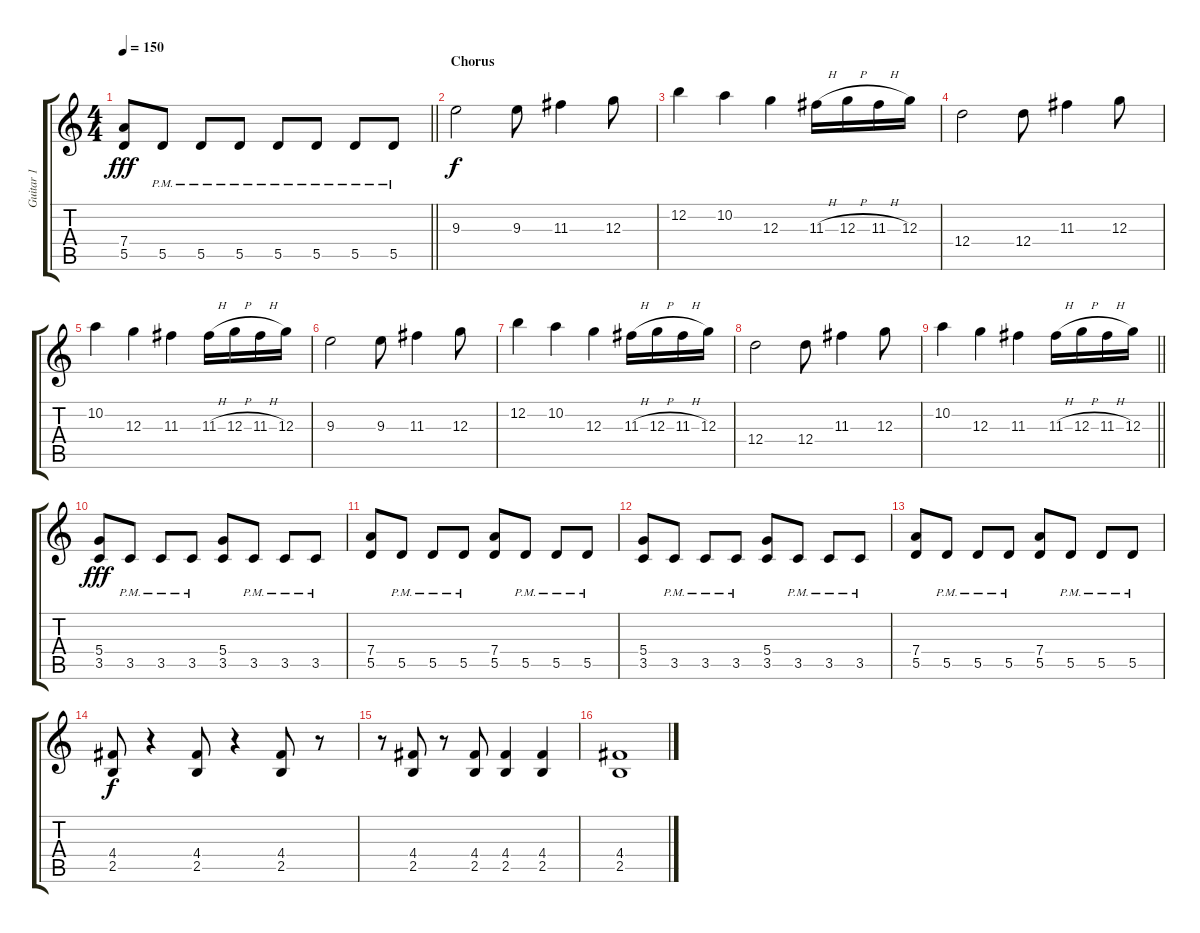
\track ("Guitar 1" "Guitar 1") {instrument distortionguitar}
\staff {score tabs}
\tuning (E4 B3 G3 D3 A2 E2) {hide}
\ts (4 4)
\tempo 150
\clef g2
\barLineRight lightlight
\ks c
(7.4 5.5).8{dy fff} 5.5{pm}.8 5.5{pm}.8 5.5{pm}.8 5.5{pm}.8 5.5{pm}.8 5.5{pm}.8 5.5{pm}.8 |
\section ("" "Chorus")
9.3.2{dy f} 9.3.8 11.3.4 12.3.8 |
12.2.4 10.2.4 12.3.4 11.3{h}.16 12.3{h}.16 11.3{h}.16 12.3.16 |
12.4.2 12.4.8 11.3.4 12.3.8 |
10.2.4 12.3.4 11.3.4 11.3{h}.16 12.3{h}.16 11.3{h}.16 12.3.16 |
9.3.2 9.3.8 11.3.4 12.3.8 |
12.2.4 10.2.4 12.3.4 11.3{h}.16 12.3{h}.16 11.3{h}.16 12.3.16 |
12.4.2 12.4.8 11.3.4 12.3.8 |
\barLineRight lightlight
10.2.4 12.3.4 11.3.4 11.3{h}.16 12.3{h}.16 11.3{h}.16 12.3.16 |
\section ("" "")
(5.4 3.5).8{dy fff} 3.5{pm}.8 3.5{pm}.8 3.5{pm}.8 (5.4 3.5).8 3.5{pm}.8 3.5{pm}.8 3.5{pm}.8 |
(7.4 5.5).8 5.5{pm}.8 5.5{pm}.8 5.5{pm}.8 (7.4 5.5).8 5.5{pm}.8 5.5{pm}.8 5.5{pm}.8 |
(5.4 3.5).8 3.5{pm}.8 3.5{pm}.8 3.5{pm}.8 (5.4 3.5).8 3.5{pm}.8 3.5{pm}.8 3.5{pm}.8 |
(7.4 5.5).8 5.5{pm}.8 5.5{pm}.8 5.5{pm}.8 (7.4 5.5).8 5.5{pm}.8 5.5{pm}.8 5.5{pm}.8 |
(4.4 2.5).8{dy f} r.4 (4.4 2.5).8 r.4 (4.4 2.5).8 r.8 |
r.8 (4.4 2.5).8 r.8 (4.4 2.5).8 (4.4 2.5).4 (4.4 2.5).4 |
(4.4 2.5).1
